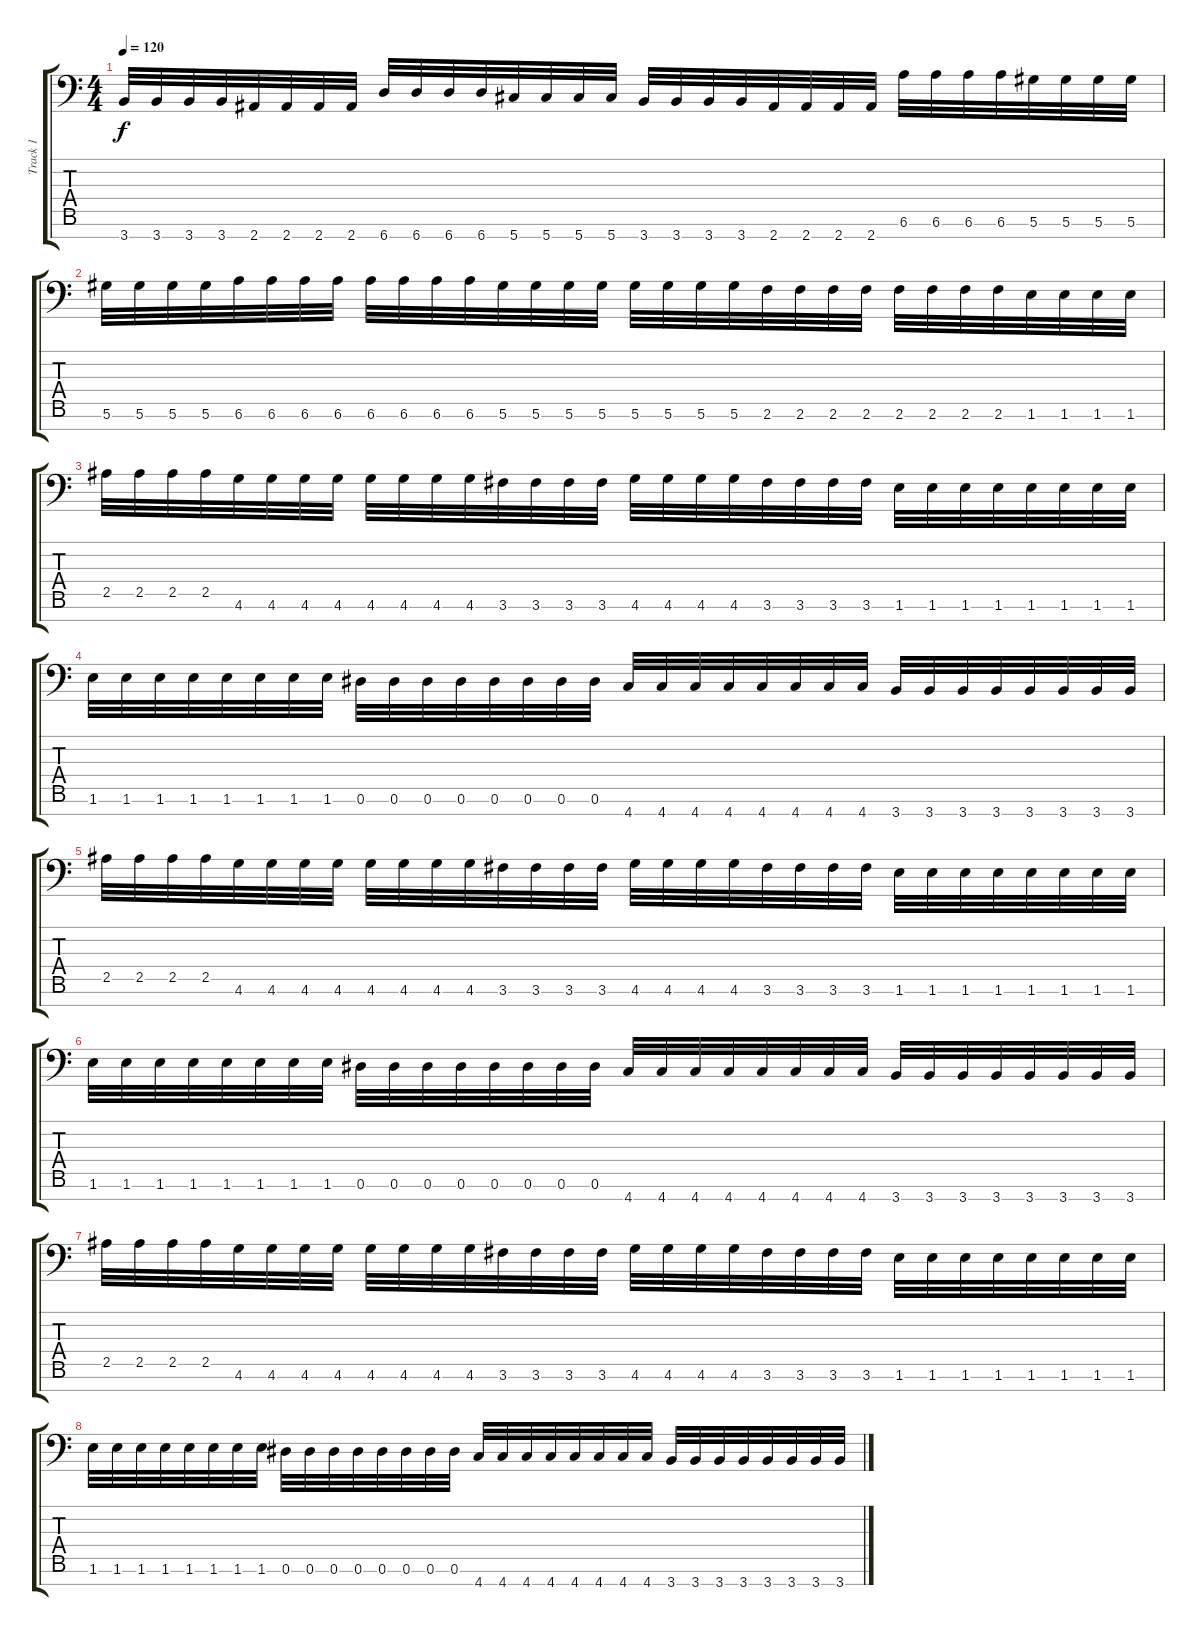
\track ("Track 1" "Track 1") {instrument distortionguitar}
\staff {score tabs}
\tuning (Eb4 Bb3 F3 Db3 Ab2 Eb2 Ab1) {hide}
\ts (4 4)
\tempo 120
\clef f4
\ks c
3.7.32{dy f} 3.7.32 3.7.32 3.7.32 2.7.32 2.7.32 2.7.32 2.7.32 6.7.32 6.7.32 6.7.32 6.7.32 5.7.32 5.7.32 5.7.32 5.7.32 3.7.32 3.7.32 3.7.32 3.7.32 2.7.32 2.7.32 2.7.32 2.7.32 6.6.32 6.6.32 6.6.32 6.6.32 5.6.32 5.6.32 5.6.32 5.6.32 |
5.6.32 5.6.32 5.6.32 5.6.32 6.6.32 6.6.32 6.6.32 6.6.32 6.6.32 6.6.32 6.6.32 6.6.32 5.6.32 5.6.32 5.6.32 5.6.32 5.6.32 5.6.32 5.6.32 5.6.32 2.6.32 2.6.32 2.6.32 2.6.32 2.6.32 2.6.32 2.6.32 2.6.32 1.6.32 1.6.32 1.6.32 1.6.32 |
2.5.32 2.5.32 2.5.32 2.5.32 4.6.32 4.6.32 4.6.32 4.6.32 4.6.32 4.6.32 4.6.32 4.6.32 3.6.32 3.6.32 3.6.32 3.6.32 4.6.32 4.6.32 4.6.32 4.6.32 3.6.32 3.6.32 3.6.32 3.6.32 1.6.32 1.6.32 1.6.32 1.6.32 1.6.32 1.6.32 1.6.32 1.6.32 |
1.6.32 1.6.32 1.6.32 1.6.32 1.6.32 1.6.32 1.6.32 1.6.32 0.6.32 0.6.32 0.6.32 0.6.32 0.6.32 0.6.32 0.6.32 0.6.32 4.7.32 4.7.32 4.7.32 4.7.32 4.7.32 4.7.32 4.7.32 4.7.32 3.7.32 3.7.32 3.7.32 3.7.32 3.7.32 3.7.32 3.7.32 3.7.32 |
2.5.32 2.5.32 2.5.32 2.5.32 4.6.32 4.6.32 4.6.32 4.6.32 4.6.32 4.6.32 4.6.32 4.6.32 3.6.32 3.6.32 3.6.32 3.6.32 4.6.32 4.6.32 4.6.32 4.6.32 3.6.32 3.6.32 3.6.32 3.6.32 1.6.32 1.6.32 1.6.32 1.6.32 1.6.32 1.6.32 1.6.32 1.6.32 |
1.6.32 1.6.32 1.6.32 1.6.32 1.6.32 1.6.32 1.6.32 1.6.32 0.6.32 0.6.32 0.6.32 0.6.32 0.6.32 0.6.32 0.6.32 0.6.32 4.7.32 4.7.32 4.7.32 4.7.32 4.7.32 4.7.32 4.7.32 4.7.32 3.7.32 3.7.32 3.7.32 3.7.32 3.7.32 3.7.32 3.7.32 3.7.32 |
2.5.32 2.5.32 2.5.32 2.5.32 4.6.32 4.6.32 4.6.32 4.6.32 4.6.32 4.6.32 4.6.32 4.6.32 3.6.32 3.6.32 3.6.32 3.6.32 4.6.32 4.6.32 4.6.32 4.6.32 3.6.32 3.6.32 3.6.32 3.6.32 1.6.32 1.6.32 1.6.32 1.6.32 1.6.32 1.6.32 1.6.32 1.6.32 |
1.6.32 1.6.32 1.6.32 1.6.32 1.6.32 1.6.32 1.6.32 1.6.32 0.6.32 0.6.32 0.6.32 0.6.32 0.6.32 0.6.32 0.6.32 0.6.32 4.7.32 4.7.32 4.7.32 4.7.32 4.7.32 4.7.32 4.7.32 4.7.32 3.7.32 3.7.32 3.7.32 3.7.32 3.7.32 3.7.32 3.7.32 3.7.32
